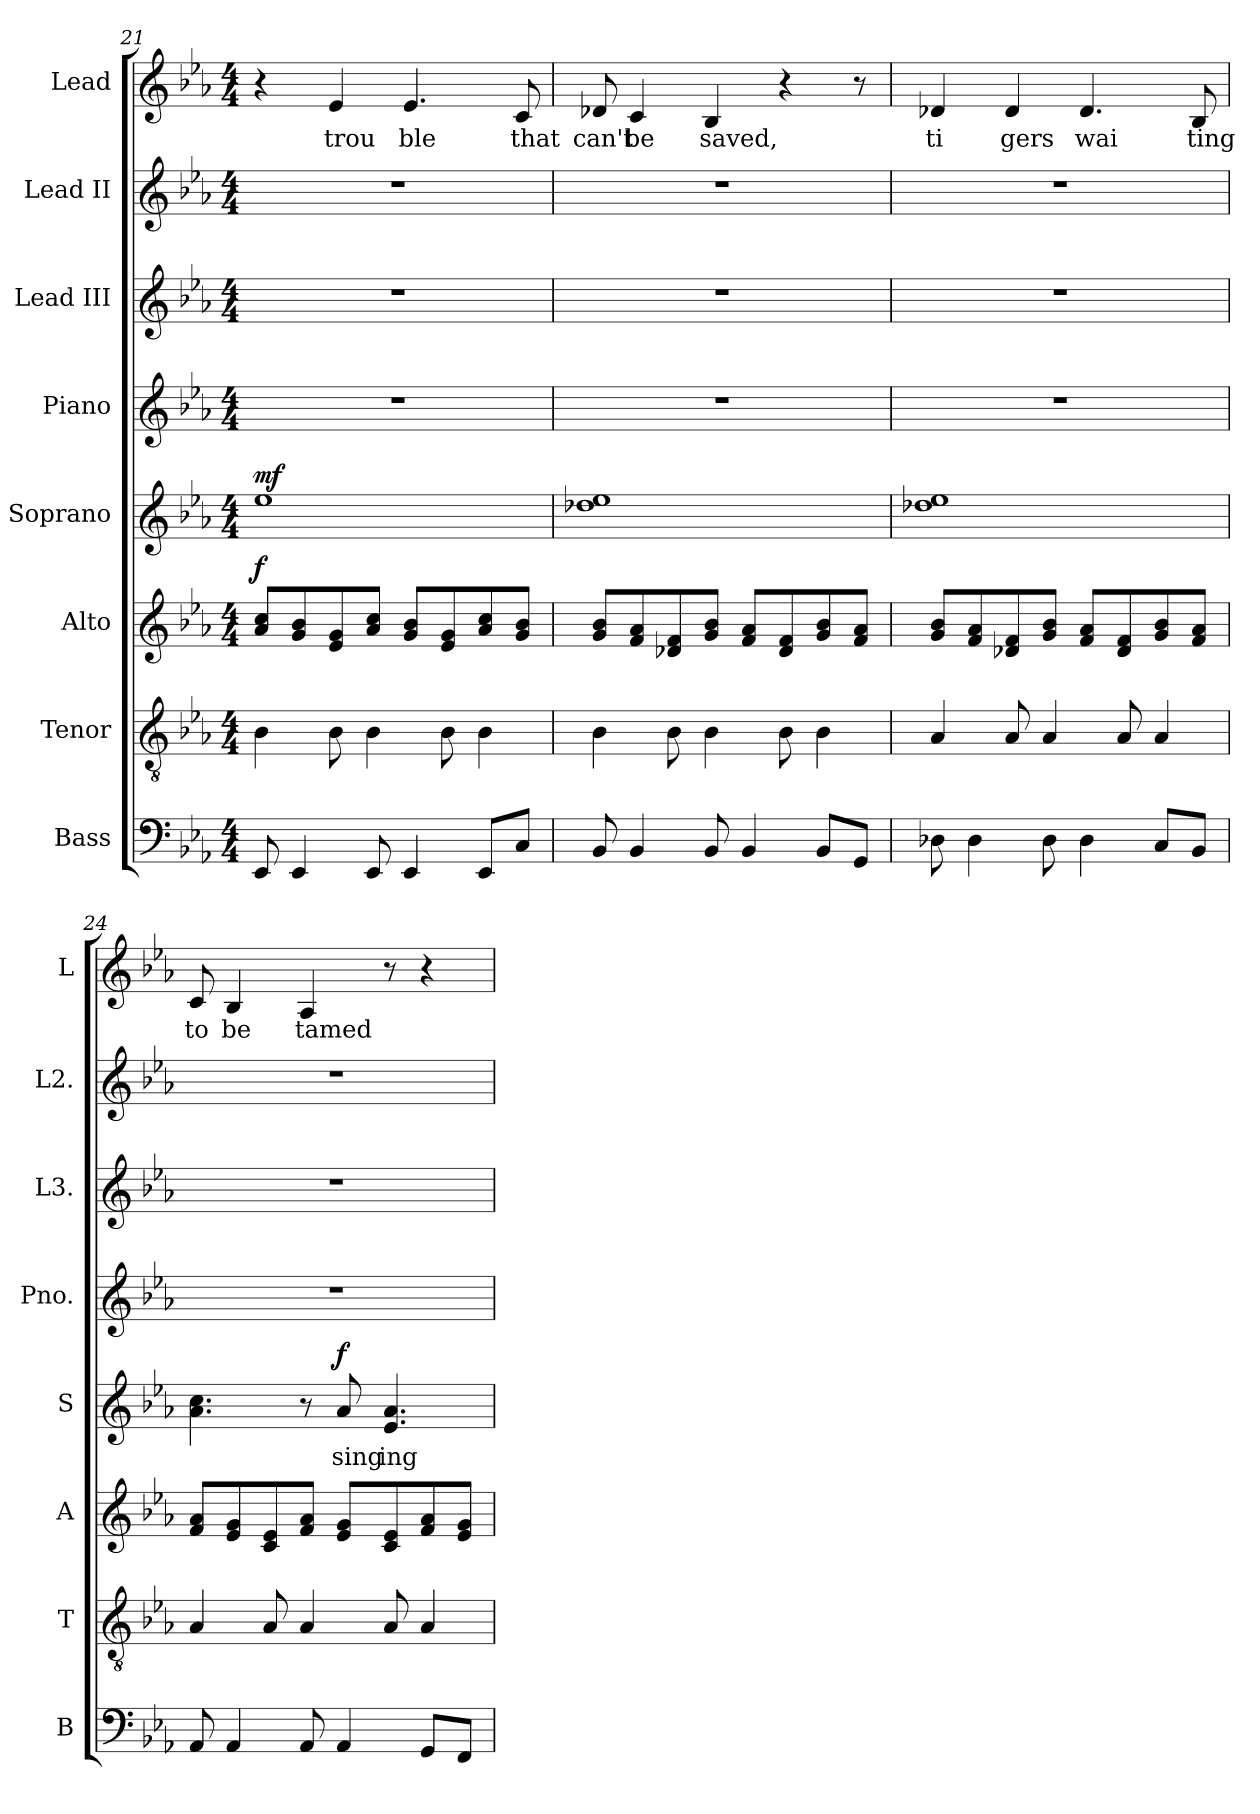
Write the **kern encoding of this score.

**kern	**kern	**kern	**dynam	**kern	**text	**dynam	**kern	**kern	**kern	**kern	**text
*part8	*part7	*part6	*part6	*part5	*part5	*part5	*part4	*part3	*part2	*part1	*part1
*staff8	*staff7	*staff6	*staff6	*staff5	*staff5	*staff5	*staff4	*staff3	*staff2	*staff1	*staff1
*I"Bass	*I"Tenor	*I"Alto	*	*I"Soprano	*	*	*I"Piano	*I"Lead III	*I"Lead II	*I"Lead	*
*I'B	*I'T	*I'A	*	*I'S	*	*	*I'Pno.	*I'L3.	*I'L2.	*I'L	*
!!LO:PB:g=z
*clefF4	*clefGv2	*clefG2	*	*clefG2	*	*	*clefG2	*clefG2	*clefG2	*clefG2	*
*k[b-e-a-]	*k[b-e-a-]	*k[b-e-a-]	*	*k[b-e-a-]	*	*	*k[b-e-a-]	*k[b-e-a-]	*k[b-e-a-]	*k[b-e-a-]	*
*M4/4	*M4/4	*M4/4	*	*M4/4	*	*	*M4/4	*M4/4	*M4/4	*M4/4	*
=21	=21	=21	=21	=21	=21	=21	=21	=21	=21	=21	=21
!	!	!	!LO:DY:a	!	!	!LO:DY:a	!	!	!	!	!
8EE-/	4B-\	8a-/ 8cc/L	f	1ee-	.	mf	1r	1r	1r	4r	.
4EE-/	.	8g/ 8b-/	.	.	.	.	.	.	.	.	.
!	!	!	!	!	!	!	!	!	!	!	!LO:LY:b
.	8B-\	8e-/ 8g/	.	.	.	.	.	.	.	4e-/	trou
8EE-/	4B-\	8a-/ 8cc/J	.	.	.	.	.	.	.	.	.
!	!	!	!	!	!	!	!	!	!	!	!LO:LY:b
4EE-/	.	8g/ 8b-/L	.	.	.	.	.	.	.	4.e-/	ble
.	8B-\	8e-/ 8g/	.	.	.	.	.	.	.	.	.
8EE-/L	4B-\	8a-/ 8cc/	.	.	.	.	.	.	.	.	.
!	!	!	!	!	!	!	!	!	!	!	!LO:LY:b
8C/J	.	8g/ 8b-/J	.	.	.	.	.	.	.	8c/	that
=22	=22	=22	=22	=22	=22	=22	=22	=22	=22	=22	=22
!	!	!	!	!	!	!	!	!	!	!	!LO:LY:b
8BB-/	4B-\	8g/ 8b-/L	.	1dd-X 1ee-	.	.	1r	1r	1r	8d-X/	can't
!	!	!	!	!	!	!	!	!	!	!	!LO:LY:b
4BB-/	.	8f/ 8a-/	.	.	.	.	.	.	.	4c/	be
.	8B-\	8d-X/ 8f/	.	.	.	.	.	.	.	.	.
!	!	!	!	!	!	!	!	!	!	!	!LO:LY:b
8BB-/	4B-\	8g/ 8b-/J	.	.	.	.	.	.	.	4B-/	saved,
4BB-/	.	8f/ 8a-/L	.	.	.	.	.	.	.	.	.
.	8B-\	8d-/ 8f/	.	.	.	.	.	.	.	4r	.
8BB-/L	4B-\	8g/ 8b-/	.	.	.	.	.	.	.	.	.
8GG/J	.	8f/ 8a-/J	.	.	.	.	.	.	.	8r	.
=23	=23	=23	=23	=23	=23	=23	=23	=23	=23	=23	=23
!	!	!	!	!	!	!	!	!	!	!	!LO:LY:b
8D-X\	4A-/	8g/ 8b-/L	.	1dd-X 1ee-	.	.	1r	1r	1r	4d-X/	ti
4D-\	.	8f/ 8a-/	.	.	.	.	.	.	.	.	.
!	!	!	!	!	!	!	!	!	!	!	!LO:LY:b
.	8A-/	8d-X/ 8f/	.	.	.	.	.	.	.	4d-/	gers
8D-\	4A-/	8g/ 8b-/J	.	.	.	.	.	.	.	.	.
!	!	!	!	!	!	!	!	!	!	!	!LO:LY:b
4D-\	.	8f/ 8a-/L	.	.	.	.	.	.	.	4.d-/	wai
.	8A-/	8d-/ 8f/	.	.	.	.	.	.	.	.	.
8C/L	4A-/	8g/ 8b-/	.	.	.	.	.	.	.	.	.
!	!	!	!	!	!	!	!	!	!	!	!LO:LY:b
8BB-/J	.	8f/ 8a-/J	.	.	.	.	.	.	.	8B-/	ting
!!LO:LB:g=z
=24	=24	=24	=24	=24	=24	=24	=24	=24	=24	=24	=24
!	!	!	!	!	!	!	!	!	!	!	!LO:LY:b
8AA-/	4A-/	8f/ 8a-/L	.	4.a-\ 4.cc\	.	.	1r	1r	1r	8c/	to
!	!	!	!	!	!	!	!	!	!	!	!LO:LY:b
4AA-/	.	8e-/ 8g/	.	.	.	.	.	.	.	4B-/	be
.	8A-/	8c/ 8e-/	.	.	.	.	.	.	.	.	.
!	!	!	!	!	!	!	!	!	!	!	!LO:LY:b
8AA-/	4A-/	8f/ 8a-/J	.	8r	.	.	.	.	.	4A-/	tamed
!	!	!	!	!	!LO:LY:b	!LO:DY:a	!	!	!	!	!
4AA-/	.	8e-/ 8g/L	.	8a-/	sing	f	.	.	.	.	.
!	!	!	!	!	!LO:LY:b	!	!	!	!	!	!
.	8A-/	8c/ 8e-/	.	4.e-/ 4.a-/	ing	.	.	.	.	8r	.
8GG/L	4A-/	8f/ 8a-/	.	.	.	.	.	.	.	4r	.
8FF/J	.	8e-/ 8g/J	.	.	.	.	.	.	.	.	.
=	=	=	=	=	=	=	=	=	=	=	=
*-	*-	*-	*-	*-	*-	*-	*-	*-	*-	*-	*-
